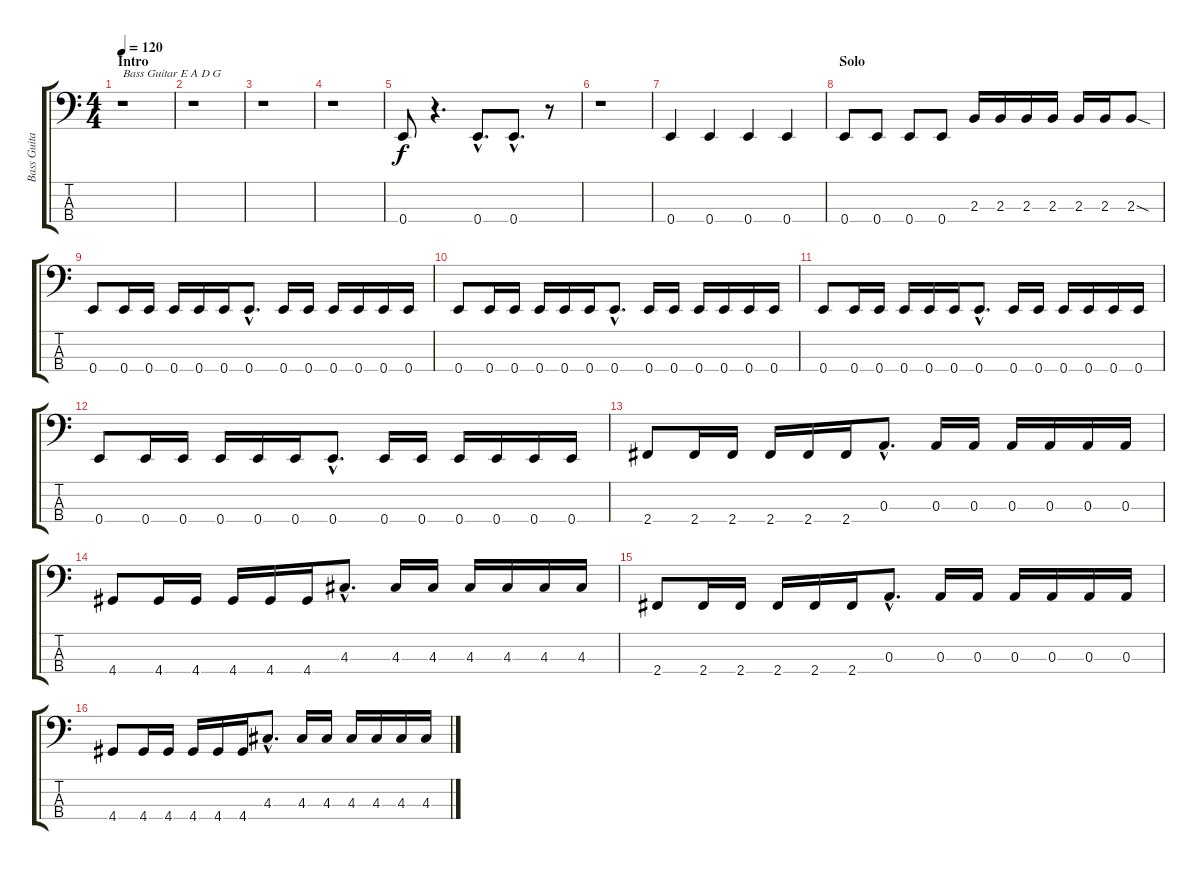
\track ("Bass Guitar" "Bass Guita") {instrument electricbasspick}
\staff {score tabs}
\tuning (G2 D2 A1 E1) {hide}
\ts (4 4)
\section ("" "Intro")
\tempo 120
\clef f4
\ks c
r.1{txt "Bass Guitar E A D G" dy f instrument electricbasspick} |
r.1 |
r.1 |
r.1 |
0.4.8 r.4{d} 0.4{hac}.8{d} 0.4{hac}.8{d} r.8 |
r.1 |
0.4.4 0.4.4 0.4.4 0.4.4 |
\section ("" "Solo")
0.4.8 0.4.8 0.4.8 0.4.8 2.3.16 2.3.16 2.3.16 2.3.16 2.3.16 2.3.16 2.3{sod}.8 |
0.4.8 0.4.16 0.4.16 0.4.16 0.4.16 0.4.16 0.4{hac}.8{d} 0.4.16 0.4.16 0.4.16 0.4.16 0.4.16 0.4.16 |
0.4.8 0.4.16 0.4.16 0.4.16 0.4.16 0.4.16 0.4{hac}.8{d} 0.4.16 0.4.16 0.4.16 0.4.16 0.4.16 0.4.16 |
0.4.8 0.4.16 0.4.16 0.4.16 0.4.16 0.4.16 0.4{hac}.8{d} 0.4.16 0.4.16 0.4.16 0.4.16 0.4.16 0.4.16 |
0.4.8 0.4.16 0.4.16 0.4.16 0.4.16 0.4.16 0.4{hac}.8{d} 0.4.16 0.4.16 0.4.16 0.4.16 0.4.16 0.4.16 |
2.4.8 2.4.16 2.4.16 2.4.16 2.4.16 2.4.16 0.3{hac}.8{d} 0.3.16 0.3.16 0.3.16 0.3.16 0.3.16 0.3.16 |
4.4.8 4.4.16 4.4.16 4.4.16 4.4.16 4.4.16 4.3{hac}.8{d} 4.3.16 4.3.16 4.3.16 4.3.16 4.3.16 4.3.16 |
2.4.8 2.4.16 2.4.16 2.4.16 2.4.16 2.4.16 0.3{hac}.8{d} 0.3.16 0.3.16 0.3.16 0.3.16 0.3.16 0.3.16 |
4.4.8 4.4.16 4.4.16 4.4.16 4.4.16 4.4.16 4.3{hac}.8{d} 4.3.16 4.3.16 4.3.16 4.3.16 4.3.16 4.3.16
